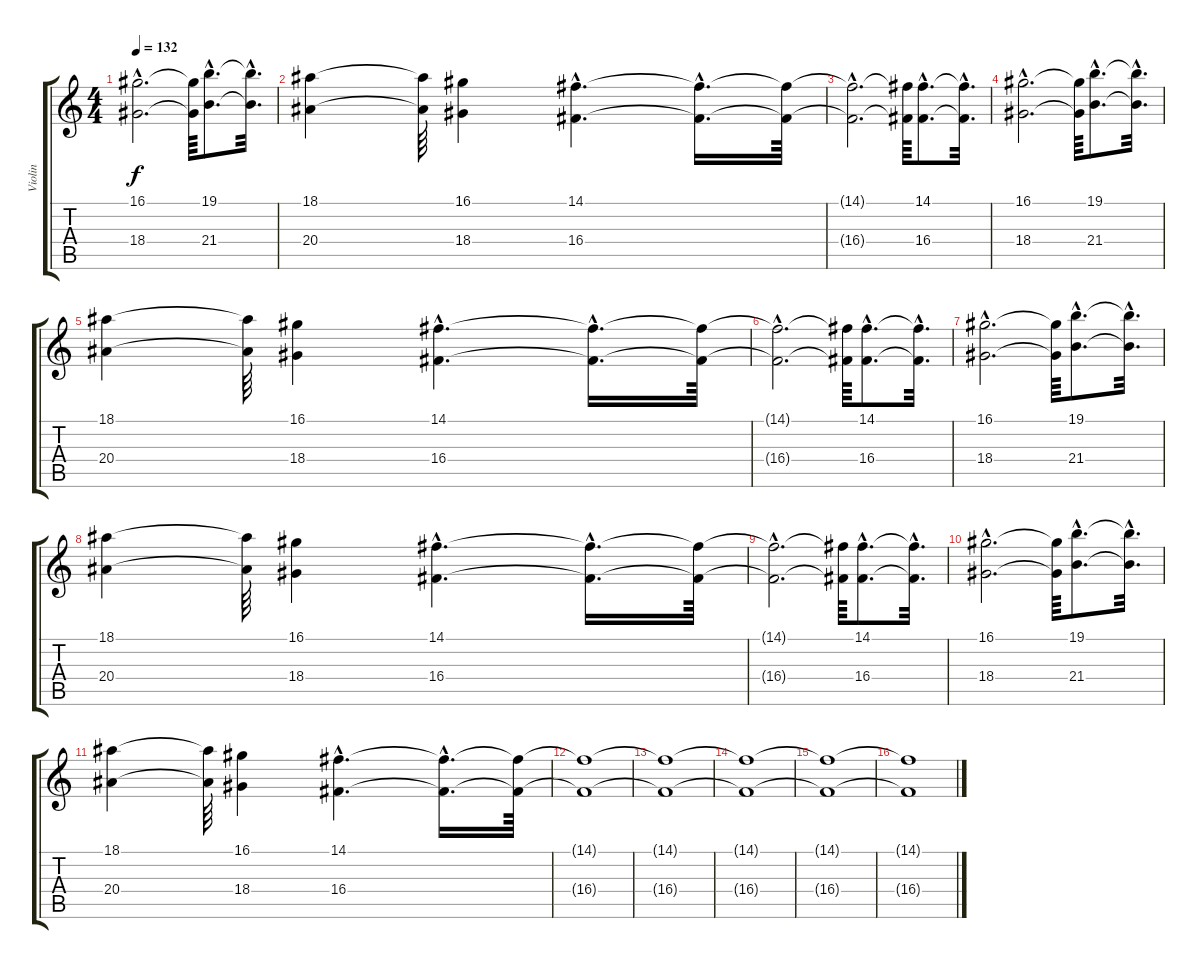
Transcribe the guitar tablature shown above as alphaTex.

\track ("Violin" "Violin") {instrument violin}
\staff {score tabs}
\tuning (E4 B3 G3 D3 A2 E2) {hide}
\ts (4 4)
\tempo 132
\clef g2
\ks c
(16.1{hac} 18.4{hac}).2{d dy f} (16.1{t} 18.4{t}).64 (19.1{hac} 21.4{hac}).8{d} (19.1{hac t} 21.4{hac t}).32{d} |
(18.1 20.4).4 (18.1{t} 20.4{t}).64 (16.1 18.4).4 (14.1{hac} 16.4{hac}).4{d} (14.1{hac t} 16.4{hac t}).16{d} (14.1{t} 16.4{t}).64 |
(14.1{hac t} 16.4{hac t}).2{d} (14.1{t} 16.4{t}).64 (14.1{hac} 16.4{hac}).8{d} (14.1{hac t} 16.4{hac t}).32{d} |
(16.1{hac} 18.4{hac}).2{d} (16.1{t} 18.4{t}).64 (19.1{hac} 21.4{hac}).8{d} (19.1{hac t} 21.4{hac t}).32{d} |
(18.1 20.4).4 (18.1{t} 20.4{t}).64 (16.1 18.4).4 (14.1{hac} 16.4{hac}).4{d} (14.1{hac t} 16.4{hac t}).16{d} (14.1{t} 16.4{t}).64 |
(14.1{hac t} 16.4{hac t}).2{d} (14.1{t} 16.4{t}).64 (14.1{hac} 16.4{hac}).8{d} (14.1{hac t} 16.4{hac t}).32{d} |
(16.1{hac} 18.4{hac}).2{d} (16.1{t} 18.4{t}).64 (19.1{hac} 21.4{hac}).8{d} (19.1{hac t} 21.4{hac t}).32{d} |
(18.1 20.4).4 (18.1{t} 20.4{t}).64 (16.1 18.4).4 (14.1{hac} 16.4{hac}).4{d} (14.1{hac t} 16.4{hac t}).16{d} (14.1{t} 16.4{t}).64 |
(14.1{hac t} 16.4{hac t}).2{d} (14.1{t} 16.4{t}).64 (14.1{hac} 16.4{hac}).8{d} (14.1{hac t} 16.4{hac t}).32{d} |
(16.1{hac} 18.4{hac}).2{d} (16.1{t} 18.4{t}).64 (19.1{hac} 21.4{hac}).8{d} (19.1{hac t} 21.4{hac t}).32{d} |
(18.1 20.4).4 (18.1{t} 20.4{t}).64 (16.1 18.4).4 (14.1{hac} 16.4{hac}).4{d} (14.1{hac t} 16.4{hac t}).16{d} (14.1{t} 16.4{t}).64 |
(14.1{t} 16.4{t}).1 |
(14.1{t} 16.4{t}).1 |
(14.1{t} 16.4{t}).1 |
(14.1{t} 16.4{t}).1 |
(14.1{t} 16.4{t}).1
